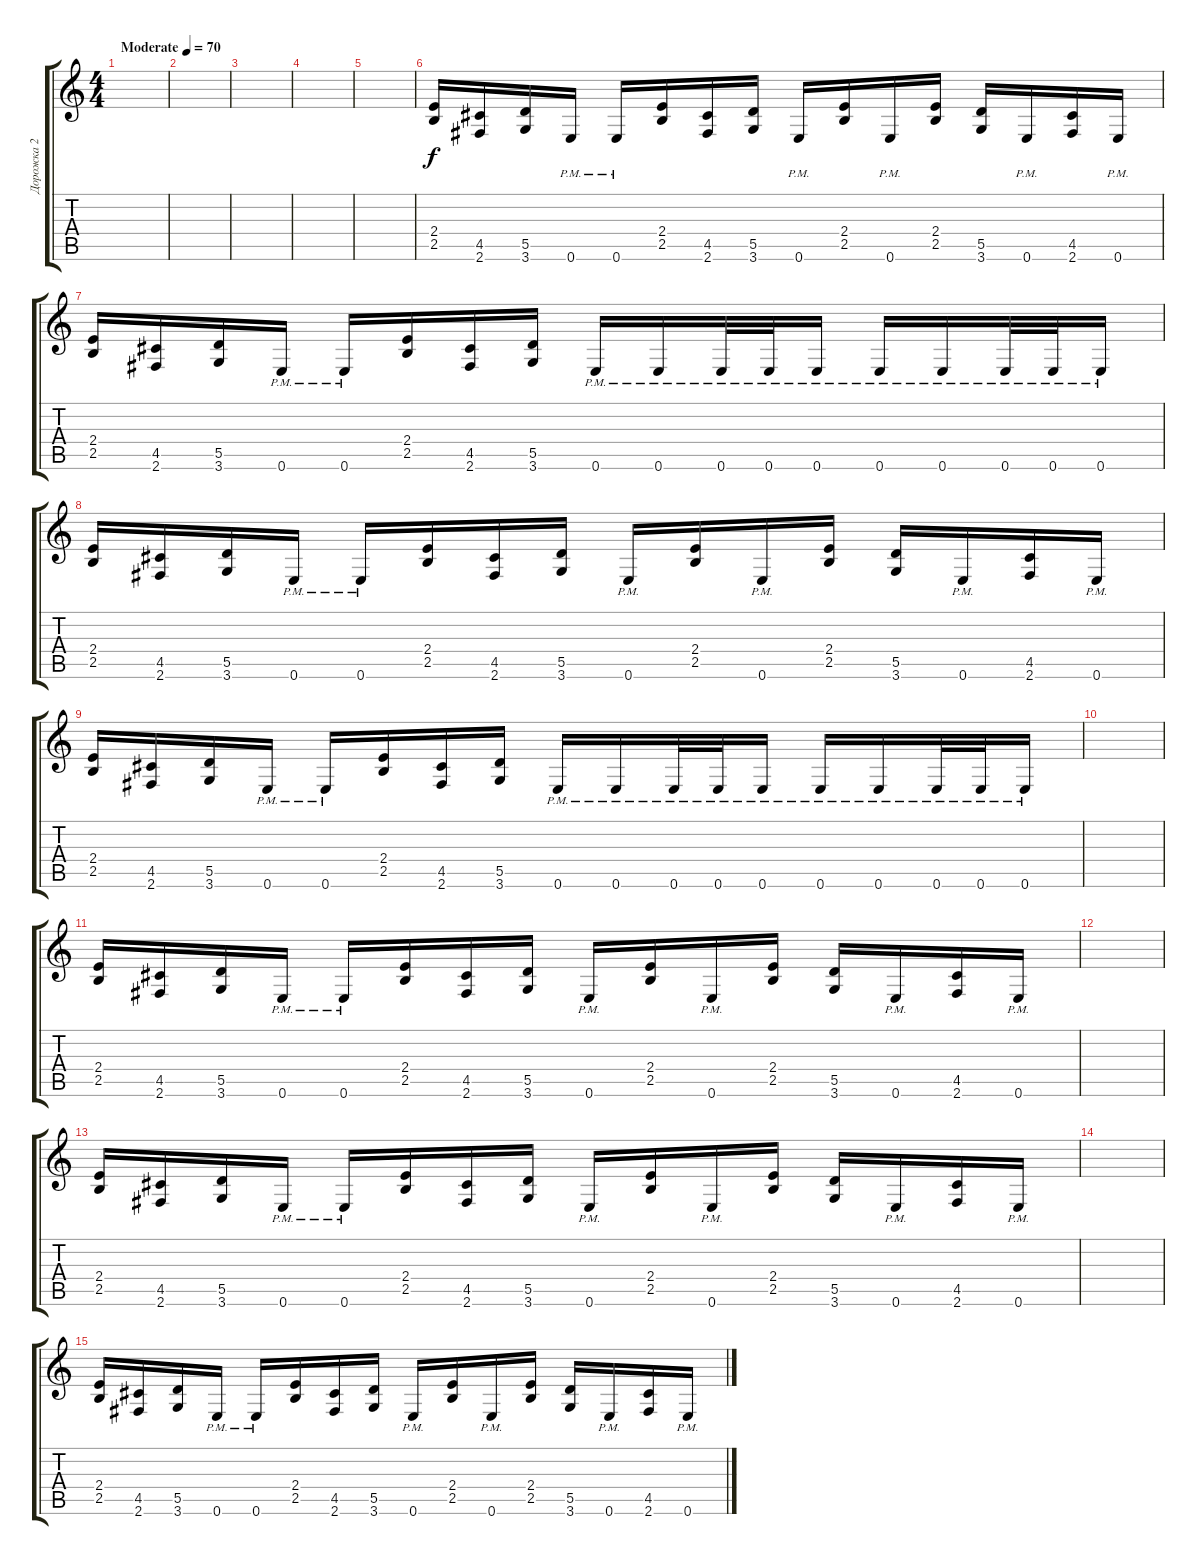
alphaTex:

\track ("Дорожка 2" "Дорожка 2") {instrument overdrivenguitar}
\staff {score tabs}
\tuning (E4 B3 G3 D3 A2 E2) {hide}
\ts (4 4)
\tempo (70 "Moderate")
\clef g2
\ks c
|
|
|
|
|
(2.4 2.5).16 (4.5 2.6).16 (5.5 3.6).16 0.6{pm}.16 0.6{pm}.16 (2.4 2.5).16 (4.5 2.6).16 (5.5 3.6).16 0.6{pm}.16 (2.4 2.5).16 0.6{pm}.16 (2.4 2.5).16 (5.5 3.6).16 0.6{pm}.16 (4.5 2.6).16 0.6{pm}.16 |
(2.4 2.5).16 (4.5 2.6).16 (5.5 3.6).16 0.6{pm}.16 0.6{pm}.16 (2.4 2.5).16 (4.5 2.6).16 (5.5 3.6).16 0.6{pm}.16 0.6{pm}.16 0.6{pm}.32 0.6{pm}.32 0.6{pm}.16 0.6{pm}.16 0.6{pm}.16 0.6{pm}.32 0.6{pm}.32 0.6{pm}.16 |
(2.4 2.5).16 (4.5 2.6).16 (5.5 3.6).16 0.6{pm}.16 0.6{pm}.16 (2.4 2.5).16 (4.5 2.6).16 (5.5 3.6).16 0.6{pm}.16 (2.4 2.5).16 0.6{pm}.16 (2.4 2.5).16 (5.5 3.6).16 0.6{pm}.16 (4.5 2.6).16 0.6{pm}.16 |
(2.4 2.5).16 (4.5 2.6).16 (5.5 3.6).16 0.6{pm}.16 0.6{pm}.16 (2.4 2.5).16 (4.5 2.6).16 (5.5 3.6).16 0.6{pm}.16 0.6{pm}.16 0.6{pm}.32 0.6{pm}.32 0.6{pm}.16 0.6{pm}.16 0.6{pm}.16 0.6{pm}.32 0.6{pm}.32 0.6{pm}.16 |
|
(2.4 2.5).16 (4.5 2.6).16 (5.5 3.6).16 0.6{pm}.16 0.6{pm}.16 (2.4 2.5).16 (4.5 2.6).16 (5.5 3.6).16 0.6{pm}.16 (2.4 2.5).16 0.6{pm}.16 (2.4 2.5).16 (5.5 3.6).16 0.6{pm}.16 (4.5 2.6).16 0.6{pm}.16 |
|
(2.4 2.5).16 (4.5 2.6).16 (5.5 3.6).16 0.6{pm}.16 0.6{pm}.16 (2.4 2.5).16 (4.5 2.6).16 (5.5 3.6).16 0.6{pm}.16 (2.4 2.5).16 0.6{pm}.16 (2.4 2.5).16 (5.5 3.6).16 0.6{pm}.16 (4.5 2.6).16 0.6{pm}.16 |
|
(2.4 2.5).16 (4.5 2.6).16 (5.5 3.6).16 0.6{pm}.16 0.6{pm}.16 (2.4 2.5).16 (4.5 2.6).16 (5.5 3.6).16 0.6{pm}.16 (2.4 2.5).16 0.6{pm}.16 (2.4 2.5).16 (5.5 3.6).16 0.6{pm}.16 (4.5 2.6).16 0.6{pm}.16
